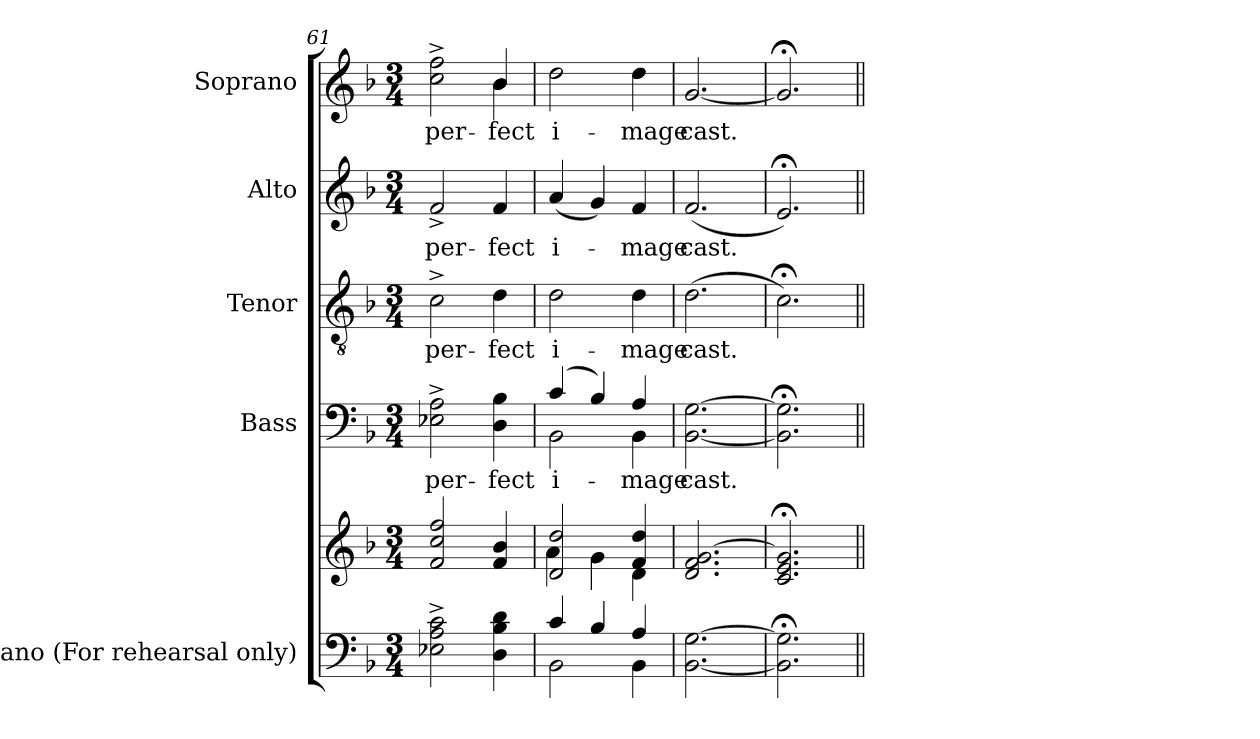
**kern	**kern	**kern	**text	**kern	**text	**kern	**text	**kern	**text
*part5	*part5	*part4	*part4	*part3	*part3	*part2	*part2	*part1	*part1
*staff6	*staff5	*staff4	*staff4	*staff3	*staff3	*staff2	*staff2	*staff1	*staff1
*I"Piano (For  rehearsal  only)	*	*I"Bass	*	*I"Tenor	*	*I"Alto	*	*I"Soprano	*
*I'Pno.	*	*I'B.	*	*I'T.	*	*I'A.	*	*I'S.	*
*clefF4	*clefG2	*clefF4	*	*clefGv2	*	*clefG2	*	*clefG2	*
*	*	*	*	*ITrd7c12	*	*	*	*	*
*k[b-]	*k[b-]	*k[b-]	*	*k[b-]	*	*k[b-]	*	*k[b-]	*
*F:	*F:	*F:	*	*F:	*	*F:	*	*F:	*
*M3/4	*M3/4	*M3/4	*	*M3/4	*	*M3/4	*	*M3/4	*
=61	=61	=61	=61	=61	=61	=61	=61	=61	=61
!	!	!	!LO:LY:b:color=#000000	!	!	!	!	!	!
!	!	!	!	!	!LO:LY:b:color=#000000	!	!	!	!
!	!	!	!	!	!	!	!LO:LY:b:color=#000000	!	!
!	!	!	!	!	!	!	!	!	!LO:LY:b:color=#000000
*	*	*	*	*	*	*	*	*^	*
2E-Xi\^ 2Ai^ 2ci^	2fi/ 2cci 2ffi	2E-Xi\^ 2Ai^	per-	2C^i\	per-	2f^i/	per-	2cci\^ 2ffi^	2ryy	per-
!	!	!	!LO:LY:b:color=#000000	!	!	!	!	!	!	!
!	!	!	!	!	!LO:LY:b:color=#000000	!	!	!	!	!
!	!	!	!	!	!	!	!LO:LY:b:color=#000000	!	!	!
!	!	!	!	!	!	!	!	!	!	!LO:LY:b:color=#000000
4Di\ 4B-i 4di	4fi/ 4b-i	4Di\ 4B-i	-fect	4Di\	-fect	4fi/	-fect	4b-i/	4b-i\	-fect
*	*	*	*	*	*	*	*	*v	*v	*
=62	=62	=62	=62	=62	=62	=62	=62	=62	=62
*^	*^	*^	*	*	*	*	*	*	*
*	*	*	*	*	*	*	*	*	*	*	*^	*
!	!	!	!	!	!	!LO:LY:b:color=#000000	!	!	!	!	!	!	!
*	*	*	*	*	*	*	*	*	*	*	*v	*v	*
*	*	*	*	*	*	*	*	*	*	*	*^	*
!	!	!	!	!	!	!	!	!LO:LY:b:color=#000000	!	!	!	!	!
*	*	*	*	*	*	*	*	*	*	*	*v	*v	*
*	*	*	*	*	*	*	*	*	*	*	*^	*
!	!	!	!	!	!	!	!	!	!	!LO:LY:b:color=#000000	!	!	!
*	*	*	*	*	*	*	*	*	*	*	*v	*v	*
*	*	*	*	*	*	*	*	*	*	*	*^	*
!	!	!	!	!	!	!	!	!	!	!	!	!	!LO:LY:b:color=#000000
*	*	*	*	*	*	*	*	*	*	*	*v	*v	*
4ci/	2BB-i\	2di/ 2ddi	4ai\	(4ci/	2BB-i\	i-	2Di\	i-	(4ai/	i-	2ddi\	i-
4B-i/	.	.	4gi\	4B-i/)	.	.	.	.	4gi/)	.	.	.
!	!	!	!	!	!	!LO:LY:b:color=#000000	!	!	!	!	!	!
!	!	!	!	!	!	!	!	!LO:LY:b:color=#000000	!	!	!	!
!	!	!	!	!	!	!	!	!	!	!LO:LY:b:color=#000000	!	!
!	!	!	!	!	!	!	!	!	!	!	!	!LO:LY:b:color=#000000
4Ai/	4BB-i\	4fi/ 4ddi	4di\	4Ai/	4BB-i\	-mage	4Di\	-mage	4fi/	-mage	4ddi\	-mage
*v	*v	*	*	*v	*v	*	*	*	*	*	*	*
*	*v	*v	*	*	*	*	*	*	*	*
=63	=63	=63	=63	=63	=63	=63	=63	=63	=63
*^	*^	*^	*	*	*	*	*	*	*
!	!	!	!	!	!	!LO:LY:b:color=#000000	!	!	!	!	!	!
*v	*v	*	*	*v	*v	*	*	*	*	*	*	*
*	*v	*v	*	*	*	*	*	*	*	*
*^	*^	*^	*	*	*	*	*	*	*
!	!	!	!	!	!	!	!	!LO:LY:b:color=#000000	!	!	!	!
*v	*v	*	*	*v	*v	*	*	*	*	*	*	*
*	*v	*v	*	*	*	*	*	*	*	*
*^	*^	*^	*	*	*	*	*	*	*
!	!	!	!	!	!	!	!	!	!	!LO:LY:b:color=#000000	!	!
*v	*v	*	*	*v	*v	*	*	*	*	*	*	*
*	*v	*v	*	*	*	*	*	*	*	*
*^	*^	*^	*	*	*	*	*	*	*
!	!	!	!	!	!	!	!	!	!	!	!	!LO:LY:b:color=#000000
*v	*v	*	*	*v	*v	*	*	*	*	*	*	*
*	*v	*v	*	*	*	*	*	*	*	*
[2.BB-i\ [2.Gi	2.di/ 2.fi [2.gi	[2.BB-i\ [2.Gi	cast.	(2.Di\	cast.	(2.fi/	cast.	[2.gi/	cast.
=64	=64	=64	=64	=64	=64	=64	=64	=64	=64
2.BB-i\]; 2.Gi];	2.ci/; 2.ei; 2.gi];	2.BB-i\]; 2.Gi];	.	2.C;i\)	.	2.e;i/)	.	2.g;i/]	.
=||	=||	=||	=||	=||	=||	=||	=||	=||	=||
*-	*-	*-	*-	*-	*-	*-	*-	*-	*-
